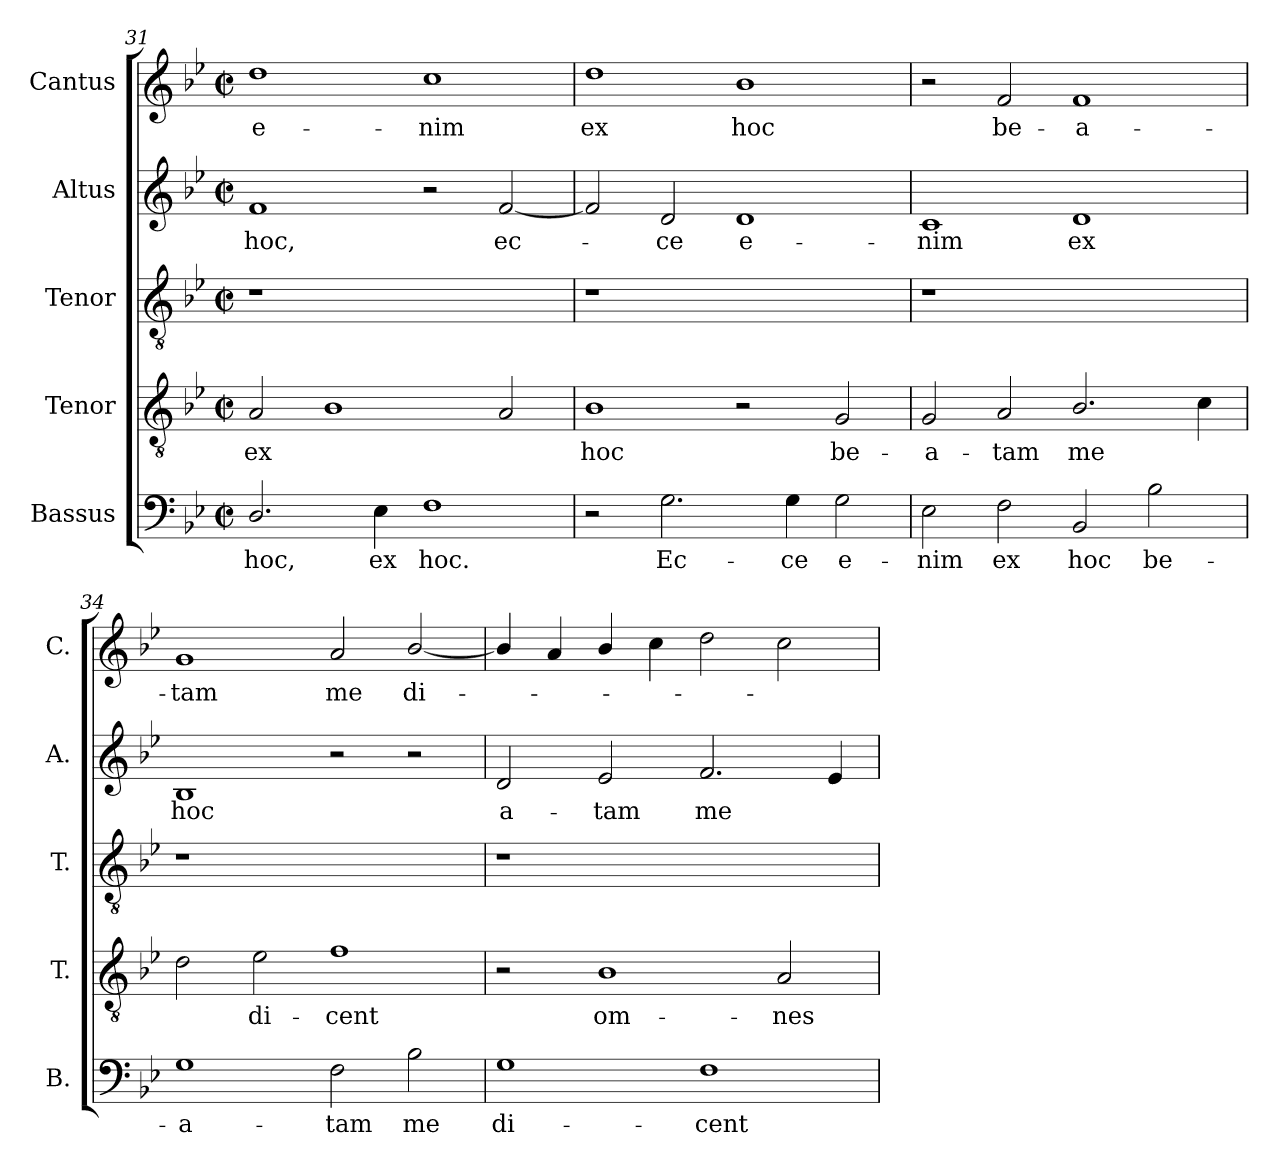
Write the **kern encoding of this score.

**kern	**text	**kern	**text	**kern	**kern	**text	**kern	**text
*part5	*part5	*part4	*part4	*part3	*part2	*part2	*part1	*part1
*staff5	*staff5	*staff4	*staff4	*staff3	*staff2	*staff2	*staff1	*staff1
*I"Bassus	*	*I"Tenor	*	*I"Tenor	*I"Altus	*	*I"Cantus	*
*I'B.	*	*I'T.	*	*I'T.	*I'A.	*	*I'C.	*
*clefF4	*	*clefGv2	*	*clefGv2	*clefG2	*	*clefG2	*
*	*	*ITrd7c12	*	*ITrd7c12	*	*	*	*
*k[b-e-]	*	*k[b-e-]	*	*k[b-e-]	*k[b-e-]	*	*k[b-e-]	*
*B-:	*	*B-:	*	*B-:	*B-:	*	*B-:	*
*M2/2	*	*M2/2	*	*M2/2	*M2/2	*	*M2/2	*
*met(c|)	*	*met(c|)	*	*met(c|)	*met(c|)	*	*met(c|)	*
=31	=31	=31	=31	=31	=31	=31	=31	=31
!	!LO:LY:b:color=#000000	!	!	!	!	!	!	!
!	!	!	!LO:LY:b:color=#000000	!LO:N:vis=1	!	!	!	!
!	!	!	!	!	!	!LO:LY:b:color=#000000	!	!
!	!	!	!	!	!	!	!	!LO:LY:b:color=#000000
2.Di/	hoc,	2AAi/	ex	1r	1fi	hoc,	1ddi	e-
.	.	1BB-i	.	.	.	.	.	.
!	!LO:LY:b:color=#000000	!	!	!	!	!	!	!
4E-i\	ex	.	.	.	.	.	.	.
!	!LO:LY:b:color=#000000	!	!	!	!	!	!	!
!	!	!	!	!	!	!	!	!LO:LY:b:color=#000000
1Fi	hoc.	.	.	1ryy	2r	.	1cci	-nim
!	!	!	!	!	!	!LO:LY:b:color=#000000	!	!
.	.	2AAi/	.	.	[<2fi/	ec-	.	.
=32	=32	=32	=32	=32	=32	=32	=32	=32
!	!	!	!LO:LY:b:color=#000000	!LO:N:vis=1	!	!	!	!
!	!	!	!	!	!	!	!	!LO:LY:b:color=#000000
2r	.	1BB-i	hoc	1r	2fi/]	.	1ddi	ex
!	!LO:LY:b:color=#000000	!	!	!	!	!	!	!
!	!	!	!	!	!	!LO:LY:b:color=#000000	!	!
2.Gi\	Ec-	.	.	.	2di/	-ce	.	.
!	!	!	!	!	!	!LO:LY:b:color=#000000	!	!
!	!	!	!	!	!	!	!	!LO:LY:b:color=#000000
.	.	2r	.	1ryy	1di	e-	1b-i	hoc
!	!LO:LY:b:color=#000000	!	!	!	!	!	!	!
4Gi\	-ce	.	.	.	.	.	.	.
!	!LO:LY:b:color=#000000	!	!	!	!	!	!	!
!	!	!	!LO:LY:b:color=#000000	!	!	!	!	!
2Gi\	e-	2GGi/	be-	.	.	.	.	.
!!LO:PB:g=z
=33	=33	=33	=33	=33	=33	=33	=33	=33
!	!LO:LY:b:color=#000000	!	!	!	!	!	!	!
!	!	!	!LO:LY:b:color=#000000	!LO:N:vis=1	!	!	!	!
!	!	!	!	!	!	!LO:LY:b:color=#000000	!	!
2E-i\	-nim	2GGi/	-a-	1r	1ci	-nim	2r	.
!	!LO:LY:b:color=#000000	!	!	!	!	!	!	!
!	!	!	!LO:LY:b:color=#000000	!	!	!	!	!
!	!	!	!	!	!	!	!	!LO:LY:b:color=#000000
2Fi\	ex	2AAi/	-tam	.	.	.	2fi/	be-
!	!LO:LY:b:color=#000000	!	!	!	!	!	!	!
!	!	!	!LO:LY:b:color=#000000	!	!	!	!	!
!	!	!	!	!	!	!LO:LY:b:color=#000000	!	!
!	!	!	!	!	!	!	!	!LO:LY:b:color=#000000
2BB-i/	hoc	2.BB-i/	me	1ryy	1di	ex	1fi	-a-
!	!LO:LY:b:color=#000000	!	!	!	!	!	!	!
2B-i\	be-	.	.	.	.	.	.	.
.	.	4Ci\	.	.	.	.	.	.
=34	=34	=34	=34	=34	=34	=34	=34	=34
!	!LO:LY:b:color=#000000	!	!	!LO:N:vis=1	!	!	!	!
!	!	!	!	!	!	!LO:LY:b:color=#000000	!	!
!	!	!	!	!	!	!	!	!LO:LY:b:color=#000000
1Gi	-a-	2Di\	.	1r	1B-i	hoc	1gi	-tam
!	!	!	!LO:LY:b:color=#000000	!	!	!	!	!
.	.	2E-i\	di-	.	.	.	.	.
!	!LO:LY:b:color=#000000	!	!	!	!	!	!	!
!	!	!	!LO:LY:b:color=#000000	!	!	!	!	!
!	!	!	!	!	!	!	!	!LO:LY:b:color=#000000
2Fi\	-tam	1Fi	-cent	1ryy	2r	.	2ai/	me
!	!LO:LY:b:color=#000000	!	!	!	!	!	!	!
!	!	!	!	!	!	!LO:LY:b:color=#000000	!	!
!	!	!	!	!	!	!	!	!LO:LY:b:color=#000000
2B-i\	me	.	.	.	2r	be-	[<2b-i/	di-
=35	=35	=35	=35	=35	=35	=35	=35	=35
!	!LO:LY:b:color=#000000	!	!	!LO:N:vis=1	!	!	!	!
!	!	!	!	!	!	!LO:LY:b:color=#000000	!	!
1Gi	di-	2r	.	1r	2di/	-a-	4b-i/]	.
.	.	.	.	.	.	.	4ai/	.
!	!	!	!LO:LY:b:color=#000000	!	!	!	!	!
!	!	!	!	!	!	!LO:LY:b:color=#000000	!	!
.	.	1BB-i	om-	.	2e-i/	-tam	4b-i/	.
.	.	.	.	.	.	.	4cci\	.
!	!LO:LY:b:color=#000000	!	!	!	!	!	!	!
!	!	!	!	!	!	!LO:LY:b:color=#000000	!	!
1Fi	-cent	.	.	1ryy	2.fi/	me	2ddi\	.
!	!	!	!LO:LY:b:color=#000000	!	!	!	!	!
.	.	2AAi/	-nes	.	.	.	2cci\	.
.	.	.	.	.	4e-i/	.	.	.
=	=	=	=	=	=	=	=	=
*-	*-	*-	*-	*-	*-	*-	*-	*-
